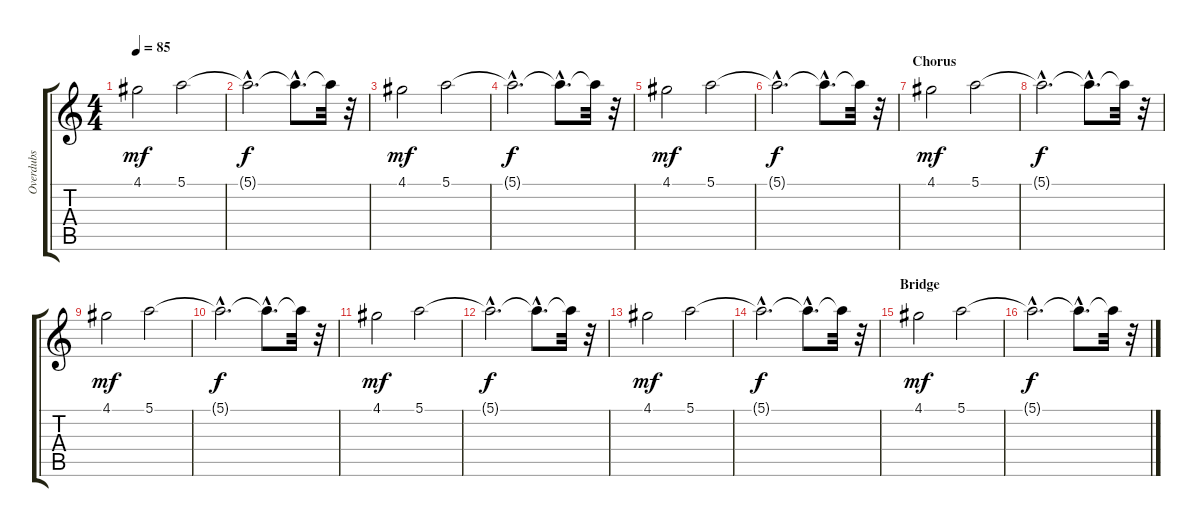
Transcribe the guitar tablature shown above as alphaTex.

\track ("Overdubs" "Overdubs") {instrument guitarharmonics}
\staff {score tabs}
\tuning (E4 B3 G3 D3 A2 E2) {hide}
\ts (4 4)
\tempo 85
\clef g2
\ks c
4.1.2{dy mf} 5.1.2 |
5.1{hac t}.2{d dy f} 5.1{hac t}.8{d} 5.1{t}.32 r.32 |
4.1.2{dy mf} 5.1.2 |
5.1{hac t}.2{d dy f} 5.1{hac t}.8{d} 5.1{t}.32 r.32 |
4.1.2{dy mf} 5.1.2 |
5.1{hac t}.2{d dy f} 5.1{hac t}.8{d} 5.1{t}.32 r.32 |
\section ("" "Chorus")
4.1.2{dy mf} 5.1.2 |
5.1{hac t}.2{d dy f} 5.1{hac t}.8{d} 5.1{t}.32 r.32 |
4.1.2{dy mf} 5.1.2 |
5.1{hac t}.2{d dy f} 5.1{hac t}.8{d} 5.1{t}.32 r.32 |
4.1.2{dy mf} 5.1.2 |
5.1{hac t}.2{d dy f} 5.1{hac t}.8{d} 5.1{t}.32 r.32 |
4.1.2{dy mf} 5.1.2 |
5.1{hac t}.2{d dy f} 5.1{hac t}.8{d} 5.1{t}.32 r.32 |
\section ("" "Bridge")
4.1.2{dy mf} 5.1.2 |
5.1{hac t}.2{d dy f} 5.1{hac t}.8{d} 5.1{t}.32 r.32
